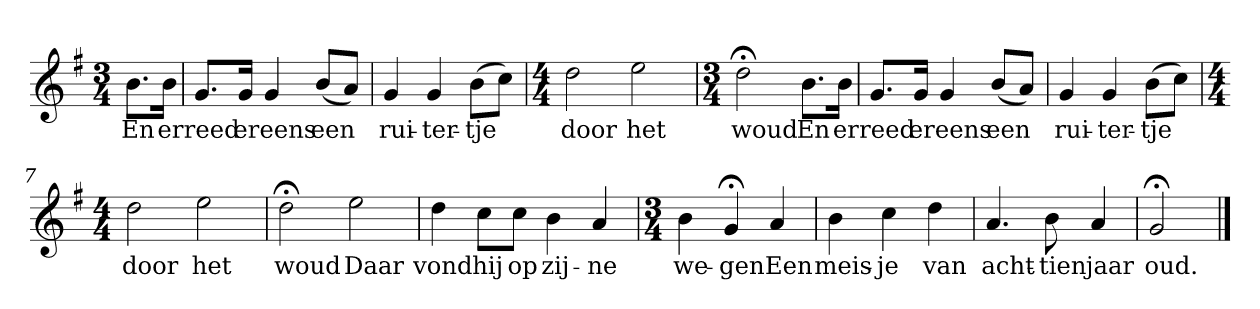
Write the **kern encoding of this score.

**kern	**text
*part1	*part1
*staff1	*staff1
*k[f#]	*
*G:	*
*M3/4	*
*MM120	*
=	=
8.bL	En
16bJk	er
=1	=1
8.gL	reed
16gJk	er
4g	eens
(8bL	een
8aJ)	.
=2	=2
4g	rui-
4g	-ter-
(8bL	-tje
8ccJ)	.
=3	=3
*M4/4	*
2dd	door
2ee	het
=4	=4
*M3/4	*
2dd;<	woud
8.bL	En
16bJk	er
=5	=5
8.gL	reed
16gJk	er
4g	eens
(8bL	een
8aJ)	.
=6	=6
4g	rui-
4g	-ter-
(8bL	-tje
8ccJ)	.
=7	=7
*M4/4	*
2dd	door
2ee	het
=8	=8
2dd;<	woud
2ee	Daar
=9	=9
4dd	vond
8ccL	hij
8ccJ	op
4b	zij-
4a	-ne
=10	=10
*M3/4	*
4b	we-
4g;<	-gen
4a	Een
=11	=11
4b	meis-
4cc	-je
4dd	van
=12	=12
4.a	acht-
8b	-tien
4a	jaar
=13	=13
2g;<	oud.
==	==
*-	*-
